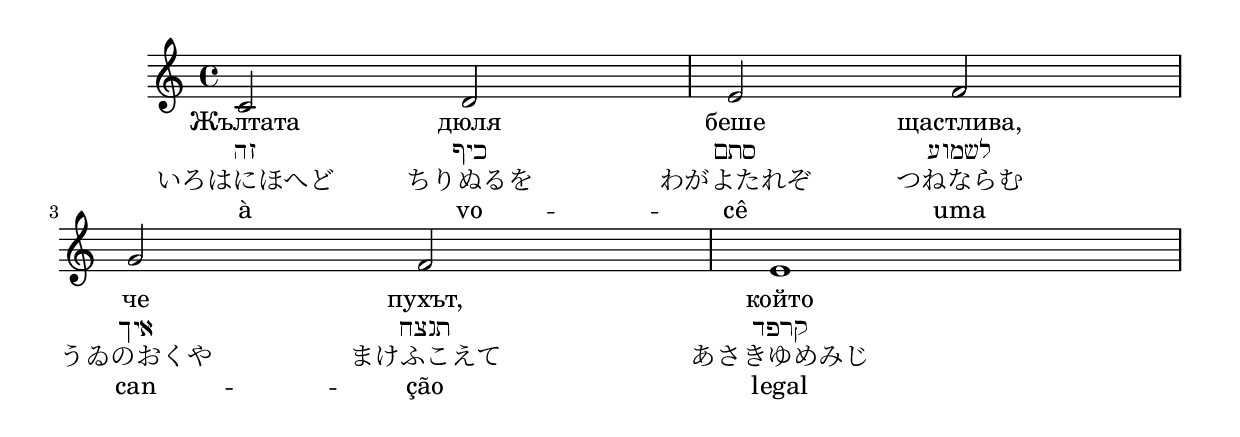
%% Do not edit this file; it is auto-generated from input/new
%% This file is in the public domain.
\version "2.11.62"

%% Edit this file using a Unicode aware editor, such as GVIM, GEDIT, Emacs

%{

You may have to install additional fonts.

Red Hat Fedora

    taipeifonts fonts-xorg-truetype ttfonts-ja fonts-arabic \
   ttfonts-zh_CN fonts-ja fonts-hebrew 

Debian GNU/Linux

   apt-get install emacs-intl-fonts xfonts-intl-.* \
  ttf-kochi-gothic ttf-kochi-mincho \
  xfonts-bolkhov-75dpi xfonts-cronyx-100dpi xfonts-cronyx-75dpi 
%} 

\header {
  lsrtags = "text"
  texidoc = "Various scripts may be used for texts (like titles and
lyrics) by entering them in UTF-8 encoding, and using a Pango based
backend.  Depending on the fonts installed, this fragment will
render Bulgarian (Cyrillic), Hebrew, Japanese and Portuguese.
"
  doctitle = "UTF-8"
} % begin verbatim

% end verbatim - this comment is a hack to prevent texinfo.tex
% from choking on non-European UTF-8 subsets
% Cyrillic font
bulgarian = \lyricmode {
  Жълтата дюля беше щастлива, че пухът, който цъфна, замръзна като гьон.
}

hebrew = \lyricmode {
  זה כיף סתם לשמוע איך תנצח קרפד עץ טוב בגן.
}

japanese = \lyricmode {
  いろはにほへど ちりぬるを
  わがよたれぞ  つねならむ
  うゐのおくや  まけふこえて
  あさきゆめみじ ゑひもせず
}

% "a legal song to you"
portuguese = \lyricmode {
  à vo -- cê uma can -- ção legal
}

\relative c' {
  c2 d
  e2 f
  g2 f
  e1
}
\addlyrics { \bulgarian }
\addlyrics { \hebrew }
\addlyrics { \japanese }
\addlyrics { \portuguese }
